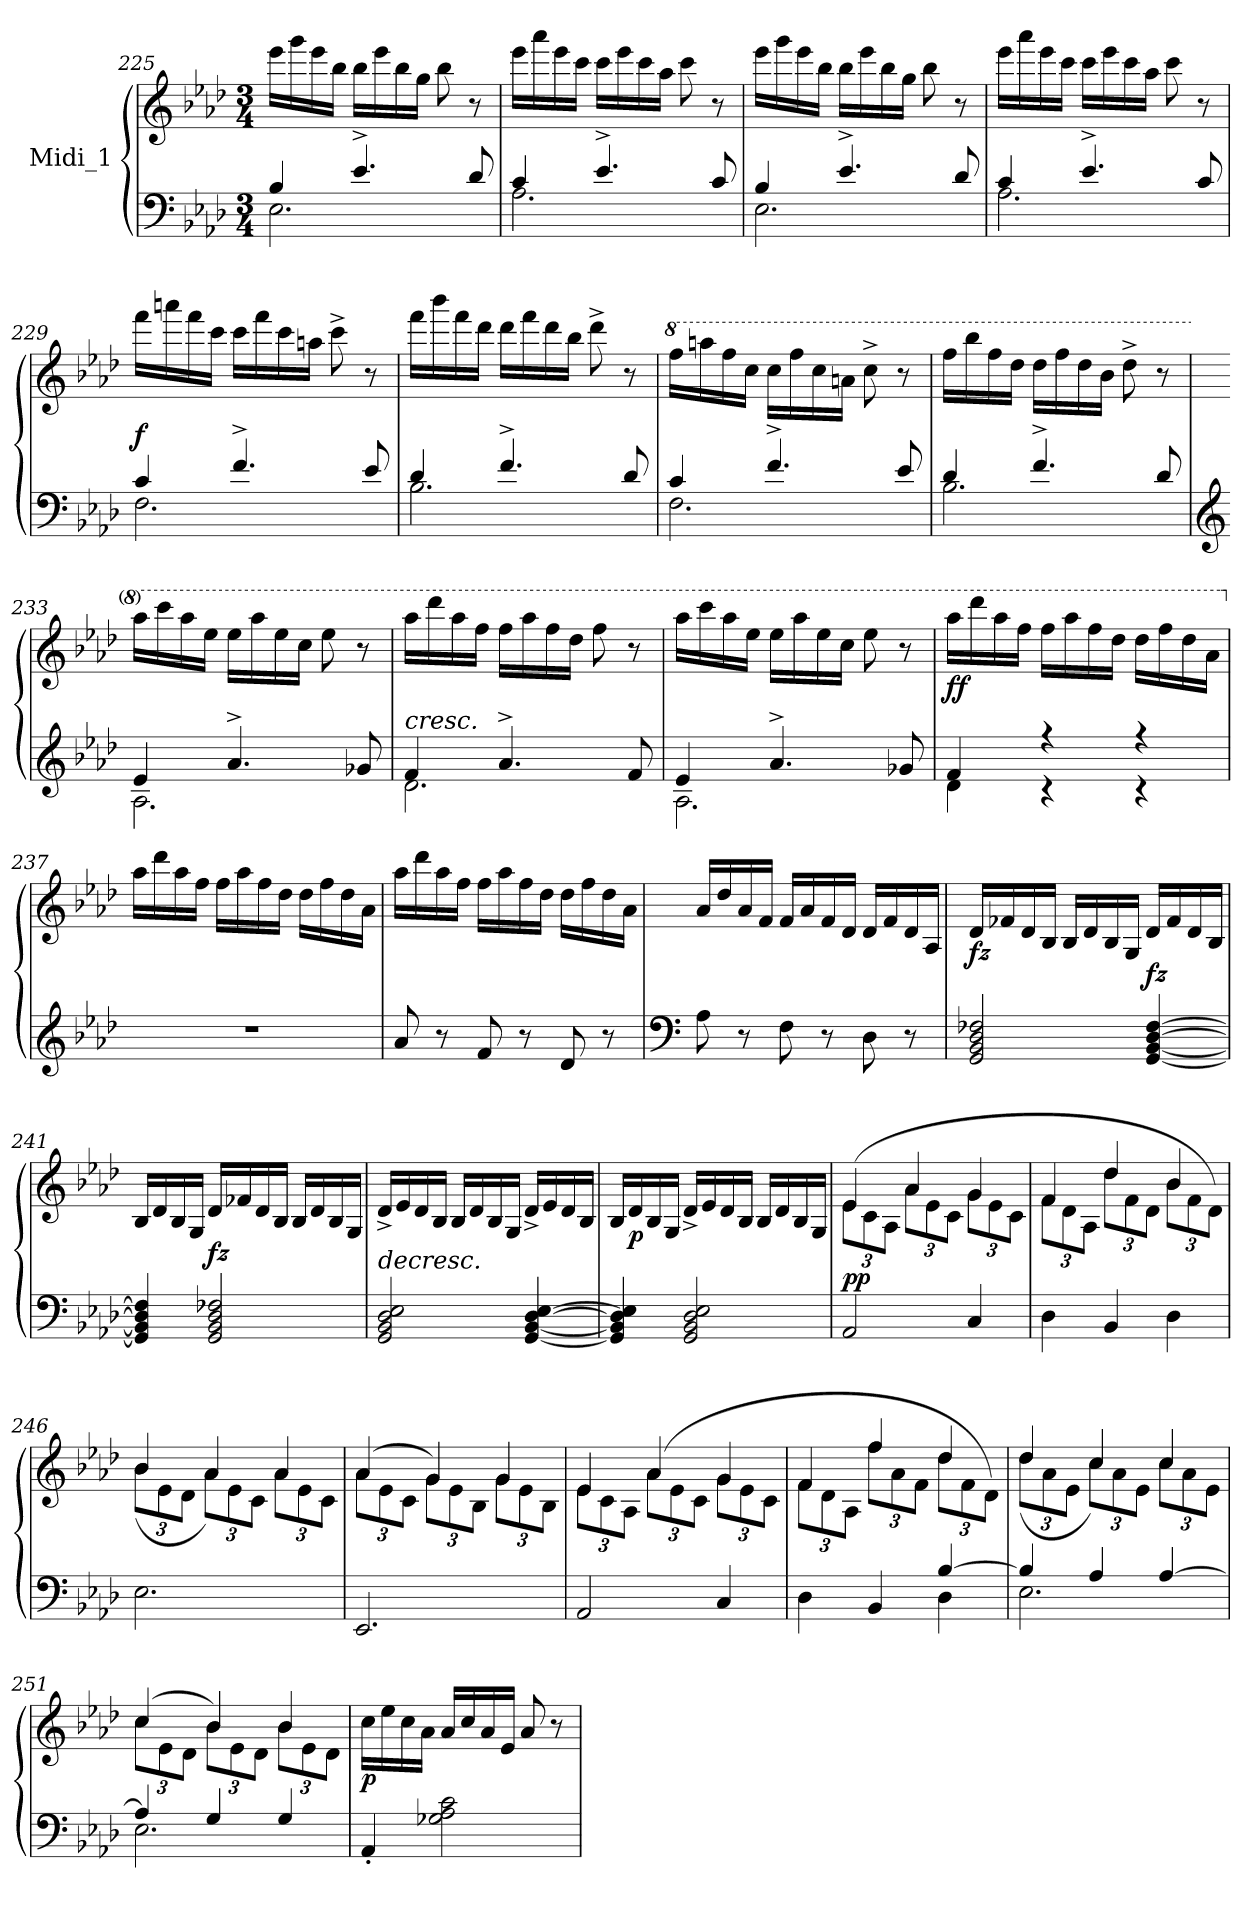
**kern	**kern	**dynam
*part1	*part1	*part1
*staff2	*staff1	*staff1/2
*I"Midi_1	*	*
*clefF4	*clefG2	*
*k[b-e-a-d-]	*k[b-e-a-d-]	*
*A-:	*A-:	*
*M3/4	*M3/4	*
=225	=225	=225
*^	*	*
4B-/	2.E-\	16eee-\LL	.
.	.	16ggg\	.
.	.	16eee-\	.
.	.	16bb-\JJ	.
4.e-^/	.	16bb-\LL	.
.	.	16eee-\	.
.	.	16bb-\	.
.	.	16gg\JJ	.
.	.	8bb-\	.
8d-/	.	8r	.
=226	=226	=226	=226
4c/	2.A-\	16eee-\LL	.
.	.	16aaa-\	.
.	.	16eee-\	.
.	.	16ccc\JJ	.
4.e-^/	.	16ccc\LL	.
.	.	16eee-\	.
.	.	16ccc\	.
.	.	16aa-\JJ	.
.	.	8ccc\	.
8c/	.	8r	.
!!LO:LB:g=z
=227	=227	=227	=227
4B-/	2.E-\	16eee-\LL	.
.	.	16ggg\	.
.	.	16eee-\	.
.	.	16bb-\JJ	.
4.e-^/	.	16bb-\LL	.
.	.	16eee-\	.
.	.	16bb-\	.
.	.	16gg\JJ	.
.	.	8bb-\	.
8d-/	.	8r	.
=228	=228	=228	=228
4c/	2.A-\	16eee-\LL	.
.	.	16aaa-\	.
.	.	16eee-\	.
.	.	16ccc\JJ	.
4.e-^/	.	16ccc\LL	.
.	.	16eee-\	.
.	.	16ccc\	.
.	.	16aa-\JJ	.
.	.	8ccc\	.
8c/	.	8r	.
=229	=229	=229	=229
!	!	!	!LO:DY:a=2
4c/	2.F\	16fff\LL	f
.	.	16aaan\	.
.	.	16fff\	.
.	.	16ccc\JJ	.
4.f^/	.	16ccc\LL	.
.	.	16fff\	.
.	.	16ccc\	.
.	.	16aan\JJ	.
.	.	8ccc^\	.
8e-/	.	8r	.
=230	=230	=230	=230
4d-/	2.B-\	16fff\LL	.
.	.	16bbb-\	.
.	.	16fff\	.
.	.	16ddd-\JJ	.
4.f^/	.	16ddd-\LL	.
.	.	16fff\	.
.	.	16ddd-\	.
.	.	16bb-\JJ	.
.	.	8ddd-^\	.
8d-/	.	8r	.
!!LO:LB:g=z
=231	=231	=231	=231
*	*	*8va	*
4c/	2.F\	16fff\LL	.
.	.	16aaan\	.
.	.	16fff\	.
.	.	16ccc\JJ	.
4.f^/	.	16ccc\LL	.
.	.	16fff\	.
.	.	16ccc\	.
.	.	16aan\JJ	.
.	.	8ccc^\	.
8e-/	.	8r	.
=232	=232	=232	=232
4d-/	2.B-\	16fff\LL	.
.	.	16bbb-\	.
.	.	16fff\	.
.	.	16ddd-\JJ	.
4.f^/	.	16ddd-\LL	.
.	.	16fff\	.
.	.	16ddd-\	.
.	.	16bb-\JJ	.
.	.	8ddd-^\	.
8d-/	.	8r	.
=233	=233	=233	=233
*clefG2	*	*	*
4e-/	2.A-\	16aaa-\LL	.
.	.	16cccc\	.
.	.	16aaa-\	.
.	.	16eee-\JJ	.
4.a-^/	.	16eee-\LL	.
.	.	16aaa-\	.
.	.	16eee-\	.
.	.	16ccc\JJ	.
.	.	8eee-\	.
8g-X/	.	8r	.
=234	=234	=234	=234
!LO:TX:a:i:t=cresc.	!	!	!
4f/	2.d-\	16aaa-\LL	.
.	.	16dddd-\	.
.	.	16aaa-\	.
.	.	16fff\JJ	.
4.a-^/	.	16fff\LL	.
.	.	16aaa-\	.
.	.	16fff\	.
.	.	16ddd-\JJ	.
.	.	8fff\	.
8f/	.	8r	.
!!LO:LB:g=z
=235	=235	=235	=235
4e-/	2.A-\	16aaa-\LL	.
.	.	16cccc\	.
.	.	16aaa-\	.
.	.	16eee-\JJ	.
4.a-^/	.	16eee-\LL	.
.	.	16aaa-\	.
.	.	16eee-\	.
.	.	16ccc\JJ	.
.	.	8eee-\	.
8g-X/	.	8r	.
=236	=236	=236	=236
!	!	!	!LO:DY:b
4f/	4d-\	16aaa-\LL	ff
.	.	16dddd-\	.
.	.	16aaa-\	.
.	.	16fff\JJ	.
4r	4r	16fff\LL	.
.	.	16aaa-\	.
.	.	16fff\	.
.	.	16ddd-\JJ	.
4r	4r	16ddd-\LL	.
.	.	16fff\	.
.	.	16ddd-\	.
.	.	16aa-\JJ	.
*v	*v	*	*
=237	=237	=237
*	*X8va	*
2.r	16aa-\LL	.
.	16ddd-\	.
.	16aa-\	.
.	16ff\JJ	.
.	16ff\LL	.
.	16aa-\	.
.	16ff\	.
.	16dd-\JJ	.
.	16dd-\LL	.
.	16ff\	.
.	16dd-\	.
.	16a-\JJ	.
=238	=238	=238
8a-/	16aa-\LL	.
.	16ddd-\	.
8r	16aa-\	.
.	16ff\JJ	.
8f/	16ff\LL	.
.	16aa-\	.
8r	16ff\	.
.	16dd-\JJ	.
8d-/	16dd-\LL	.
.	16ff\	.
8r	16dd-\	.
.	16a-\JJ	.
!!LO:LB:g=z
=239	=239	=239
*clefF4	*	*
8A-\	16a-/LL	.
.	16dd-/	.
8r	16a-/	.
.	16f/JJ	.
8F\	16f/LL	.
.	16a-/	.
8r	16f/	.
.	16d-/JJ	.
8D-\	16d-/LL	.
.	16f/	.
8r	16d-/	.
.	16A-/JJ	.
=240	=240	=240
!	!	!LO:DY:b
2GG/ 2BB-/ 2D-/ 2F-X/	16d-/LL	fz
.	16f-X/	.
.	16d-/	.
.	16B-/JJ	.
.	16B-/LL	.
.	16d-/	.
.	16B-/	.
.	16G/JJ	.
!	!	!LO:DY:b
[4GG/ [4BB-/ [4D-/ [4F-/	16d-/LL	fz
.	16f-/	.
.	16d-/	.
.	16B-/JJ	.
=241	=241	=241
4GG/] 4BB-/] 4D-/] 4F-/]	16B-/LL	.
.	16d-/	.
.	16B-/	.
.	16G/JJ	.
!	!	!LO:DY:b
2GG/ 2BB-/ 2D-/ 2F-X/	16d-/LL	fz
.	16f-X/	.
.	16d-/	.
.	16B-/JJ	.
.	16B-/LL	.
.	16d-/	.
.	16B-/	.
.	16G/JJ	.
=242	=242	=242
!LO:TX:a:i:t=decresc.	!	!
2GG/ 2BB-/ 2D-/ 2E-/	16d-^/LL	.
.	16e-/	.
.	16d-/	.
.	16B-/JJ	.
.	16B-/LL	.
.	16d-/	.
.	16B-/	.
.	16G/JJ	.
[4GG/ [4BB-/ [4D-/ [4E-/	16d-^/LL	.
.	16e-/	.
.	16d-/	.
.	16B-/JJ	.
!!LO:LB:g=z
=243	=243	=243
4GG/] 4BB-/] 4D-/] 4E-/]	16B-/LL	.
!	!	!LO:DY:b
.	16d-/	p
.	16B-/	.
.	16G/JJ	.
2GG/ 2BB-/ 2D-/ 2E-/	16d-^/LL	.
.	16e-/	.
.	16d-/	.
.	16B-/JJ	.
.	16B-/LL	.
.	16d-/	.
.	16B-/	.
.	16G/JJ	.
=244	=244	=244
*	*^	*
*	*	*Xbrackettup	*
!	!	!	!LO:DY:a=2
2AA-/	(>4e-/	12e-\L	pp
.	.	12c\	.
.	.	12A-\J	.
.	4a-/	12a-\L	.
.	.	12e-\	.
.	.	12c\J	.
4C/	4g/	12g\L	.
.	.	12e-\	.
.	.	12c\J	.
=245	=245	=245	=245
4D-\	4f/	12f\L	.
.	.	12d-\	.
.	.	12A-\J	.
4BB-/	4dd-/	12dd-\L	.
.	.	12f\	.
.	.	12d-\J	.
4D-\	4b-/	12b-\L	.
.	.	12f\	.
.	.	12d-\J)	.
=246	=246	=246	=246
2.E-\	4b-/	(>12b-\L	.
.	.	12e-\	.
.	.	12d-\J	.
.	4a-/	12a-\L)	.
.	.	12e-\	.
.	.	12c\J	.
.	4a-/	12a-\L	.
.	.	12e-\	.
.	.	12c\J	.
!!LO:LB:g=z	!!
=247	=247	=247	=247
2.EE-/	(>4a-/	12a-\L	.
.	.	12e-\	.
.	.	12c\J	.
.	4g/)	12g\L	.
.	.	12e-\	.
.	.	12B-\J	.
.	4g/	12g\L	.
.	.	12e-\	.
.	.	12B-\J	.
=248	=248	=248	=248
2AA-/	4e-/	12e-\L	.
.	.	12c\	.
.	.	12A-\J	.
.	(>4a-/	12a-\L	.
.	.	12e-\	.
.	.	12c\J	.
4C/	4g/	12g\L	.
.	.	12e-\	.
.	.	12c\J	.
=249	=249	=249	=249
*^	*	*	*
4D-\	2ryy	4f/	12f\L	.
.	.	.	12d-\	.
.	.	.	12A-\J	.
4BB-/	.	4ff/	12ff\L	.
.	.	.	12a-\	.
.	.	.	12f\J	.
[4B-/	4D-\	4dd-/	12dd-\L	.
.	.	.	12f\	.
.	.	.	12d-\J)	.
=250	=250	=250	=250	=250
4B-/]	2.E-\	4dd-/	(>12dd-\L	.
.	.	.	12a-\	.
.	.	.	12e-\J	.
4A-/	.	4cc/	12cc\L)	.
.	.	.	12a-\	.
.	.	.	12e-\J	.
[4A-/	.	4cc/	12cc\L	.
.	.	.	12a-\	.
.	.	.	12e-\J	.
=251	=251	=251	=251	=251
4A-/]	2.E-\	(>4cc/	12cc\L	.
.	.	.	12e-\	.
.	.	.	12d-\J	.
4G/	.	4b-/)	12b-\L	.
.	.	.	12e-\	.
.	.	.	12d-\J	.
4G/	.	4b-/	12b-\L	.
.	.	.	12e-\	.
.	.	.	12d-\J	.
*v	*v	*	*	*
!!LO:LB:g=z
=252	=252	=252	=252
!	!	!	!LO:DY:b
*	*v	*v	*
4AA-'/	16cc\LL	p
.	16ee-\	.
.	16cc\	.
.	16a-\JJ	.
2G-X\ 2A-\ 2c\	16a-/LL	.
.	16cc/	.
.	16a-/	.
.	16e-/JJ	.
.	8a-/	.
.	8r	.
=	=	=
*-	*-	*-
